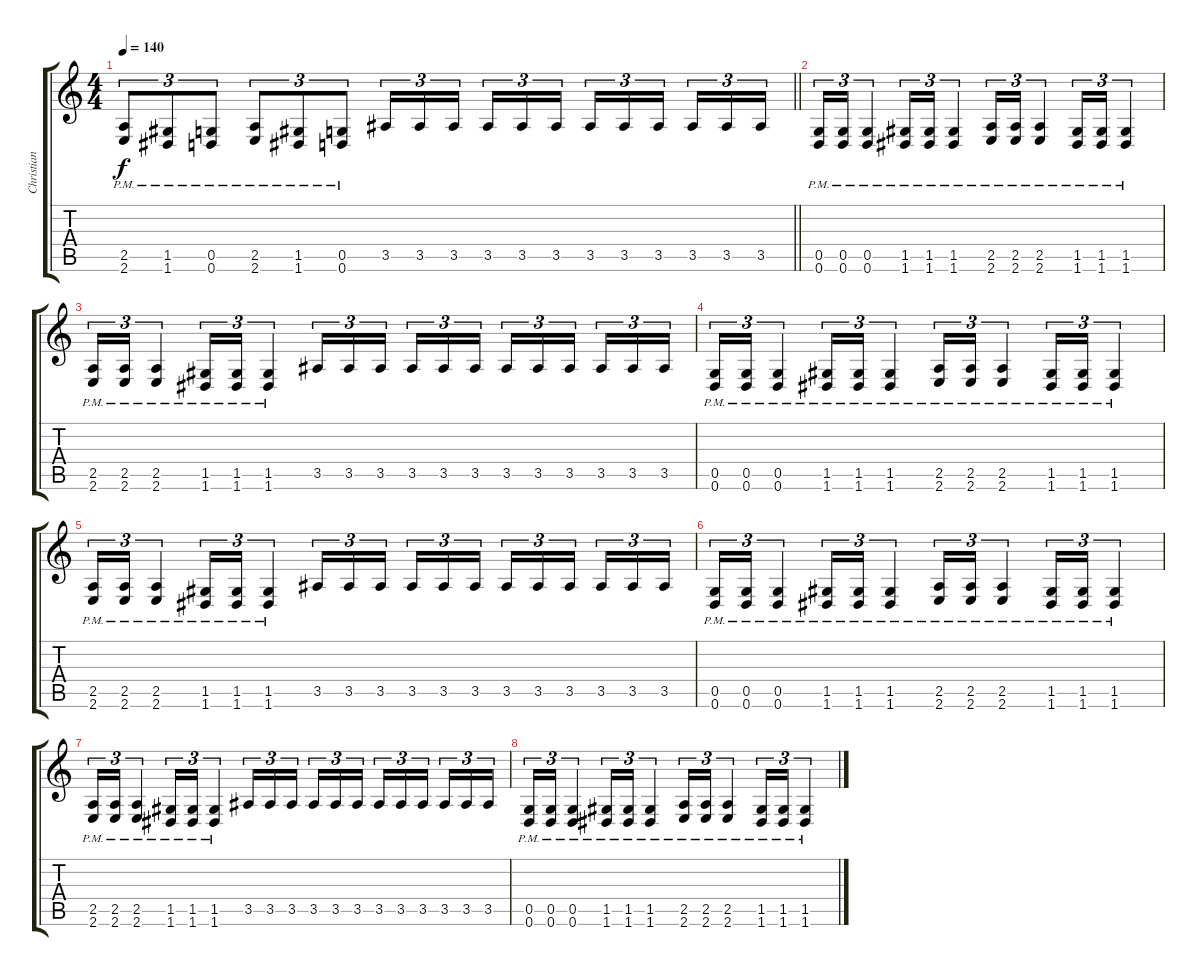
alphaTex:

\track ("Christian Andreu" "Christian ") {instrument distortionguitar}
\staff {score tabs}
\tuning (D4 A3 F3 C3 G2 D2) {hide}
\ts (4 4)
\tempo 140
\clef g2
\barLineRight lightlight
\ks c
(2.5 2.6{pm}).8{tu (3 2) dy f} (1.5 1.6{pm}).8{tu (3 2)} (0.5 0.6{pm}).8{tu (3 2)} (2.5 2.6{pm}).8{tu (3 2)} (1.5 1.6{pm}).8{tu (3 2)} (0.5 0.6{pm}).8{tu (3 2)} 3.5.16{tu (3 2)} 3.5.16{tu (3 2)} 3.5.16{tu (3 2) beam splitsecondary} 3.5.16{tu (3 2)} 3.5.16{tu (3 2)} 3.5.16{tu (3 2)} 3.5.16{tu (3 2)} 3.5.16{tu (3 2)} 3.5.16{tu (3 2) beam splitsecondary} 3.5.16{tu (3 2)} 3.5.16{tu (3 2)} 3.5.16{tu (3 2)} |
\section ("" "")
(0.5 0.6{pm}).16{tu (3 2)} (0.5 0.6{pm}).16{tu (3 2)} (0.5 0.6{pm}).4{tu (3 2)} (1.5 1.6{pm}).16{tu (3 2)} (1.5 1.6{pm}).16{tu (3 2)} (1.5 1.6{pm}).4{tu (3 2)} (2.5 2.6{pm}).16{tu (3 2)} (2.5 2.6{pm}).16{tu (3 2)} (2.5 2.6{pm}).4{tu (3 2)} (1.5 1.6{pm}).16{tu (3 2)} (1.5 1.6{pm}).16{tu (3 2)} (1.5 1.6{pm}).4{tu (3 2)} |
(2.5 2.6{pm}).16{tu (3 2)} (2.5 2.6{pm}).16{tu (3 2)} (2.5 2.6{pm}).4{tu (3 2)} (1.5 1.6{pm}).16{tu (3 2)} (1.5 1.6{pm}).16{tu (3 2)} (1.5 1.6{pm}).4{tu (3 2)} 3.5.16{tu (3 2)} 3.5.16{tu (3 2)} 3.5.16{tu (3 2) beam splitsecondary} 3.5.16{tu (3 2)} 3.5.16{tu (3 2)} 3.5.16{tu (3 2)} 3.5.16{tu (3 2)} 3.5.16{tu (3 2)} 3.5.16{tu (3 2) beam splitsecondary} 3.5.16{tu (3 2)} 3.5.16{tu (3 2)} 3.5.16{tu (3 2)} |
(0.5 0.6{pm}).16{tu (3 2)} (0.5 0.6{pm}).16{tu (3 2)} (0.5 0.6{pm}).4{tu (3 2)} (1.5 1.6{pm}).16{tu (3 2)} (1.5 1.6{pm}).16{tu (3 2)} (1.5 1.6{pm}).4{tu (3 2)} (2.5 2.6{pm}).16{tu (3 2)} (2.5 2.6{pm}).16{tu (3 2)} (2.5 2.6{pm}).4{tu (3 2)} (1.5 1.6{pm}).16{tu (3 2)} (1.5 1.6{pm}).16{tu (3 2)} (1.5 1.6{pm}).4{tu (3 2)} |
(2.5 2.6{pm}).16{tu (3 2)} (2.5 2.6{pm}).16{tu (3 2)} (2.5 2.6{pm}).4{tu (3 2)} (1.5 1.6{pm}).16{tu (3 2)} (1.5 1.6{pm}).16{tu (3 2)} (1.5 1.6{pm}).4{tu (3 2)} 3.5.16{tu (3 2)} 3.5.16{tu (3 2)} 3.5.16{tu (3 2) beam splitsecondary} 3.5.16{tu (3 2)} 3.5.16{tu (3 2)} 3.5.16{tu (3 2)} 3.5.16{tu (3 2)} 3.5.16{tu (3 2)} 3.5.16{tu (3 2) beam splitsecondary} 3.5.16{tu (3 2)} 3.5.16{tu (3 2)} 3.5.16{tu (3 2)} |
(0.5 0.6{pm}).16{tu (3 2)} (0.5 0.6{pm}).16{tu (3 2)} (0.5 0.6{pm}).4{tu (3 2)} (1.5 1.6{pm}).16{tu (3 2)} (1.5 1.6{pm}).16{tu (3 2)} (1.5 1.6{pm}).4{tu (3 2)} (2.5 2.6{pm}).16{tu (3 2)} (2.5 2.6{pm}).16{tu (3 2)} (2.5 2.6{pm}).4{tu (3 2)} (1.5 1.6{pm}).16{tu (3 2)} (1.5 1.6{pm}).16{tu (3 2)} (1.5 1.6{pm}).4{tu (3 2)} |
(2.5 2.6{pm}).16{tu (3 2)} (2.5 2.6{pm}).16{tu (3 2)} (2.5 2.6{pm}).4{tu (3 2)} (1.5 1.6{pm}).16{tu (3 2)} (1.5 1.6{pm}).16{tu (3 2)} (1.5 1.6{pm}).4{tu (3 2)} 3.5.16{tu (3 2)} 3.5.16{tu (3 2)} 3.5.16{tu (3 2) beam splitsecondary} 3.5.16{tu (3 2)} 3.5.16{tu (3 2)} 3.5.16{tu (3 2)} 3.5.16{tu (3 2)} 3.5.16{tu (3 2)} 3.5.16{tu (3 2) beam splitsecondary} 3.5.16{tu (3 2)} 3.5.16{tu (3 2)} 3.5.16{tu (3 2)} |
(0.5 0.6{pm}).16{tu (3 2)} (0.5 0.6{pm}).16{tu (3 2)} (0.5 0.6{pm}).4{tu (3 2)} (1.5 1.6{pm}).16{tu (3 2)} (1.5 1.6{pm}).16{tu (3 2)} (1.5 1.6{pm}).4{tu (3 2)} (2.5 2.6{pm}).16{tu (3 2)} (2.5 2.6{pm}).16{tu (3 2)} (2.5 2.6{pm}).4{tu (3 2)} (1.5 1.6{pm}).16{tu (3 2)} (1.5 1.6{pm}).16{tu (3 2)} (1.5 1.6{pm}).4{tu (3 2)}
